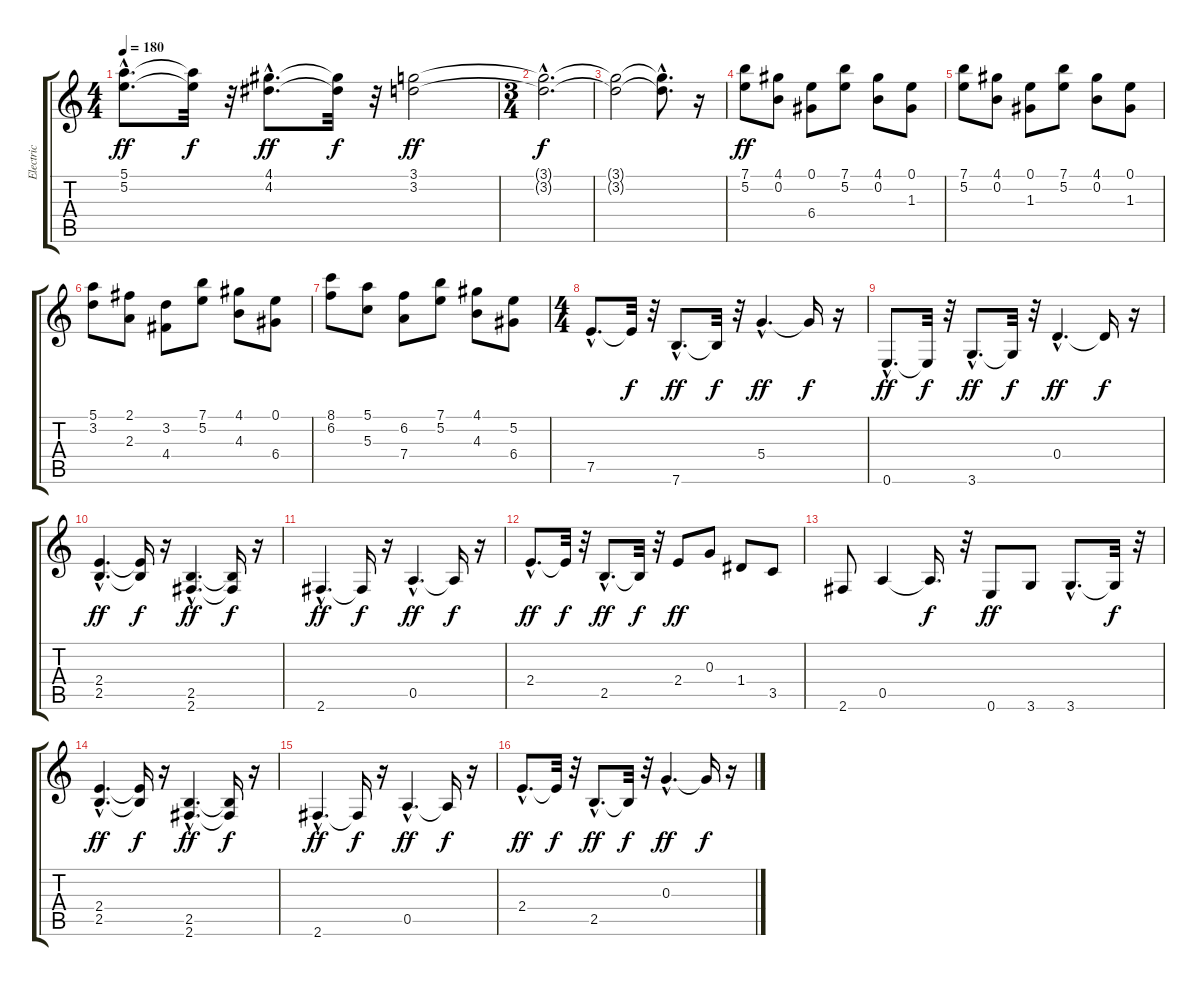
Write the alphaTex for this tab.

\track ("Electric" "Electric") {instrument distortionguitar}
\staff {score tabs}
\tuning (E4 B3 G3 D3 A2 E2) {hide}
\ts (4 4)
\tempo 180
\clef g2
\ks c
(5.1{hac} 5.2{hac}).8{d dy ff} (5.1{t} 5.2{t}).32{dy f} r.32 (4.1{hac} 4.2{hac}).8{d dy ff} (4.1{t} 4.2{t}).32{dy f} r.32 (3.1 3.2).2{dy ff} |
\ts (3 4)
(3.1{hac t} 3.2{hac t}).2{d dy f} |
(3.1{t} 3.2{t}).2 (3.1{hac t} 3.2{hac t}).8{d} r.16 |
(7.1 5.2).8{dy ff} (4.1 0.2).8 (0.1 6.4).8 (7.1 5.2).8 (4.1 0.2).8 (0.1 1.3).8 |
(7.1 5.2).8 (4.1 0.2).8 (0.1 1.3).8 (7.1 5.2).8 (4.1 0.2).8 (0.1 1.3).8 |
(5.1 3.2).8 (2.1 2.3).8 (3.2 4.4).8 (7.1 5.2).8 (4.1 4.3).8 (0.1 6.4).8 |
(8.1 6.2).8 (5.1 5.3).8 (6.2 7.4).8 (7.1 5.2).8 (4.1 4.3).8 (5.2 6.4).8 |
\ts (4 4)
7.5{hac}.8{d} 7.5{t}.32{dy f} r.32 7.6{hac}.8{d dy ff} 7.6{t}.32{dy f} r.32 5.4{hac}.4{d dy ff} 5.4{t}.16{dy f} r.16 |
0.6{hac}.8{d dy ff} 0.6{t}.32{dy f} r.32 3.6{hac}.8{d dy ff} 3.6{t}.32{dy f} r.32 0.4{hac}.4{d dy ff} 0.4{t}.16{dy f} r.16 |
(2.4{hac} 2.5{hac}).4{d dy ff} (2.4{t} 2.5{t}).16{dy f} r.16 (2.5{hac} 2.6{hac}).4{d dy ff} (2.5{t} 2.6{t}).16{dy f} r.16 |
2.6{hac}.4{d dy ff} 2.6{t}.16{dy f} r.16 0.5{hac}.4{d dy ff} 0.5{t}.16{dy f} r.16 |
2.4{hac}.8{d dy ff} 2.4{t}.32{dy f} r.32 2.5{hac}.8{d dy ff} 2.5{t}.32{dy f} r.32 2.4.8{dy ff} 0.3.8 1.4.8 3.5.8 |
2.6.8 0.5.4 0.5{t}.16{d dy f} r.32 0.6.8{dy ff} 3.6.8 3.6{hac}.8{d} 3.6{t}.32{dy f} r.32 |
(2.4{hac} 2.5{hac}).4{d dy ff} (2.4{t} 2.5{t}).16{dy f} r.16 (2.5{hac} 2.6{hac}).4{d dy ff} (2.5{t} 2.6{t}).16{dy f} r.16 |
2.6{hac}.4{d dy ff} 2.6{t}.16{dy f} r.16 0.5{hac}.4{d dy ff} 0.5{t}.16{dy f} r.16 |
2.4{hac}.8{d dy ff} 2.4{t}.32{dy f} r.32 2.5{hac}.8{d dy ff} 2.5{t}.32{dy f} r.32 0.3{hac}.4{d dy ff} 0.3{t}.16{dy f} r.16
